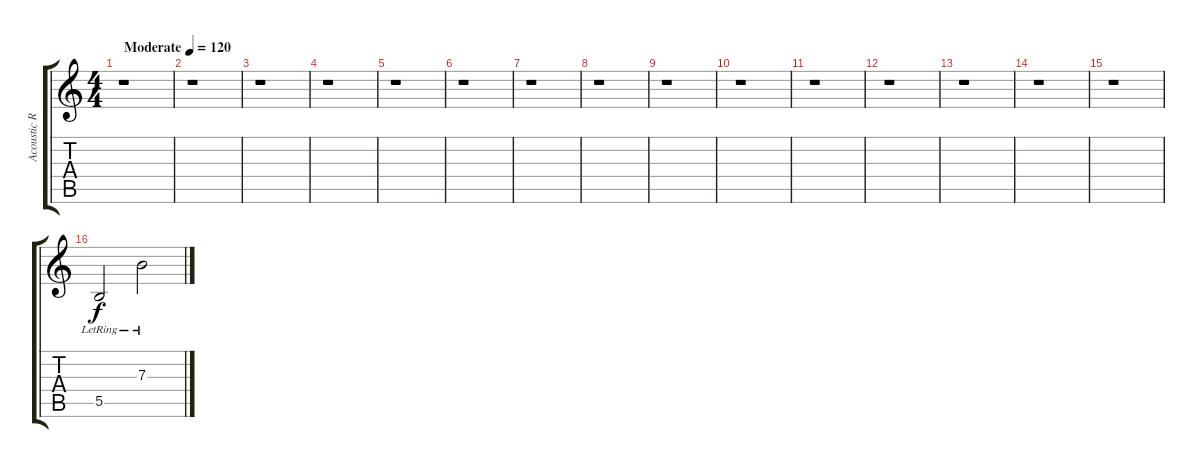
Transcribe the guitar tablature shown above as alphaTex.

\track ("Acoustic Riff" "Acoustic R") {instrument acousticguitarsteel}
\staff {score tabs}
\tuning (Db4 Ab3 E3 B2 Gb2 Db2) {hide}
\ts (4 4)
\tempo (120 "Moderate")
\clef g2
\ks c
r.1{dy f instrument acousticguitarsteel} |
r.1 |
r.1 |
r.1 |
r.1 |
r.1 |
r.1 |
r.1 |
r.1 |
r.1 |
r.1 |
r.1 |
r.1 |
r.1 |
r.1 |
5.5{lr}.2 7.3{lr}.2
